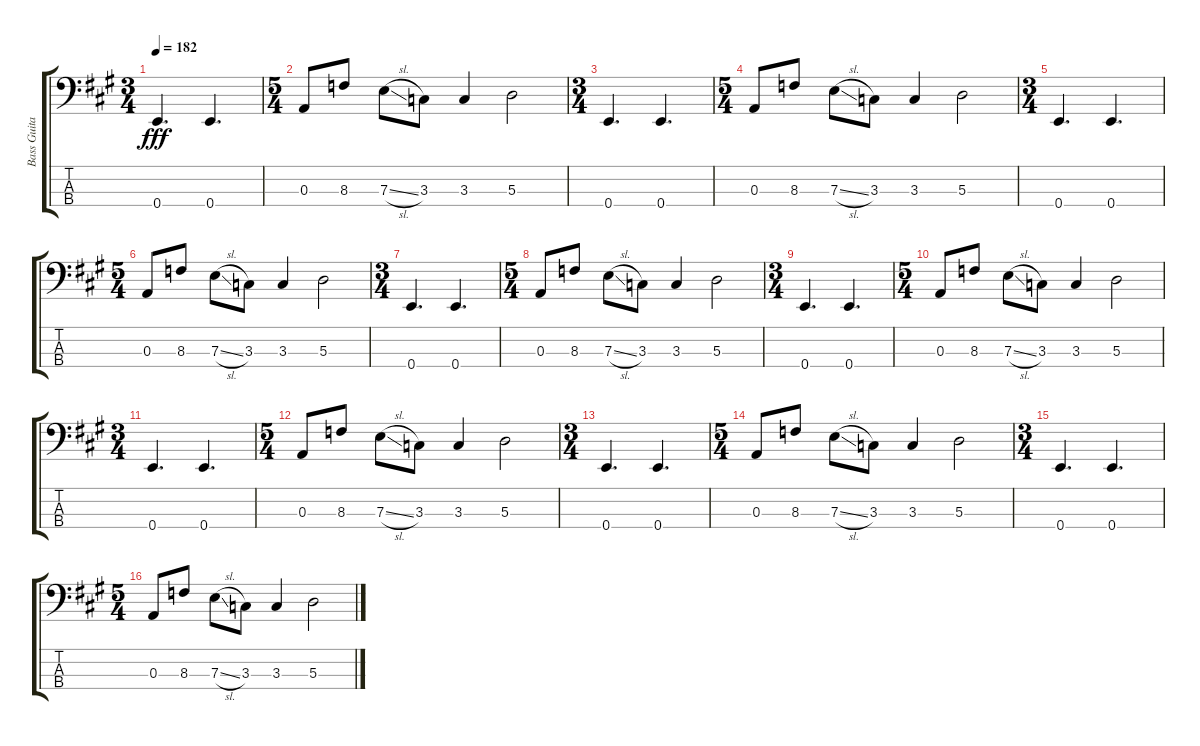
\track ("Bass Guitar " "Bass Guita") {instrument electricbasspick}
\staff {score tabs}
\tuning (G2 D2 A1 E1) {hide}
\ts (3 4)
\tempo 182
\clef f4
\ks a
0.4.4{d dy fff} 0.4.4{d} |
\ts (5 4)
0.3.8 8.3.8 7.3{sl}.8 3.3.8 3.3.4 5.3.2 |
\ts (3 4)
0.4.4{d} 0.4.4{d} |
\ts (5 4)
0.3.8 8.3.8 7.3{sl}.8 3.3.8 3.3.4 5.3.2 |
\ts (3 4)
0.4.4{d} 0.4.4{d} |
\ts (5 4)
0.3.8 8.3.8 7.3{sl}.8 3.3.8 3.3.4 5.3.2 |
\ts (3 4)
0.4.4{d} 0.4.4{d} |
\ts (5 4)
0.3.8 8.3.8 7.3{sl}.8 3.3.8 3.3.4 5.3.2 |
\ts (3 4)
0.4.4{d} 0.4.4{d} |
\ts (5 4)
0.3.8 8.3.8 7.3{sl}.8 3.3.8 3.3.4 5.3.2 |
\ts (3 4)
0.4.4{d} 0.4.4{d} |
\ts (5 4)
0.3.8 8.3.8 7.3{sl}.8 3.3.8 3.3.4 5.3.2 |
\ts (3 4)
0.4.4{d} 0.4.4{d} |
\ts (5 4)
0.3.8 8.3.8 7.3{sl}.8 3.3.8 3.3.4 5.3.2 |
\ts (3 4)
0.4.4{d} 0.4.4{d} |
\ts (5 4)
0.3.8 8.3.8 7.3{sl}.8 3.3.8 3.3.4 5.3.2
